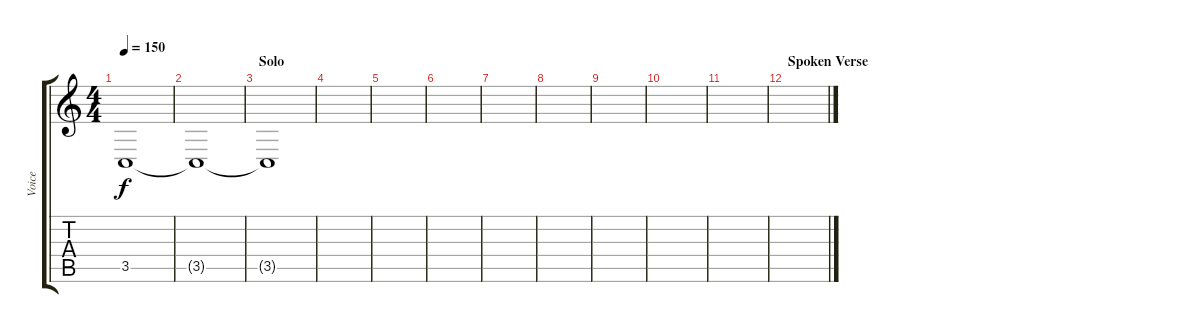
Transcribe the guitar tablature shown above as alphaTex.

\track ("Voice" "Voice") {instrument choiraahs}
\staff {score tabs}
\tuning (E4 B3 G3 D3 A2 E2) {hide}
\ts (4 4)
\tempo 150
\clef g2
\ks c
3.5.1{dy f} |
3.5{t}.1 |
\section ("" "Solo")
3.5{t}.1 |
|
|
|
|
|
|
|
|
\section ("" "Spoken Verse")
